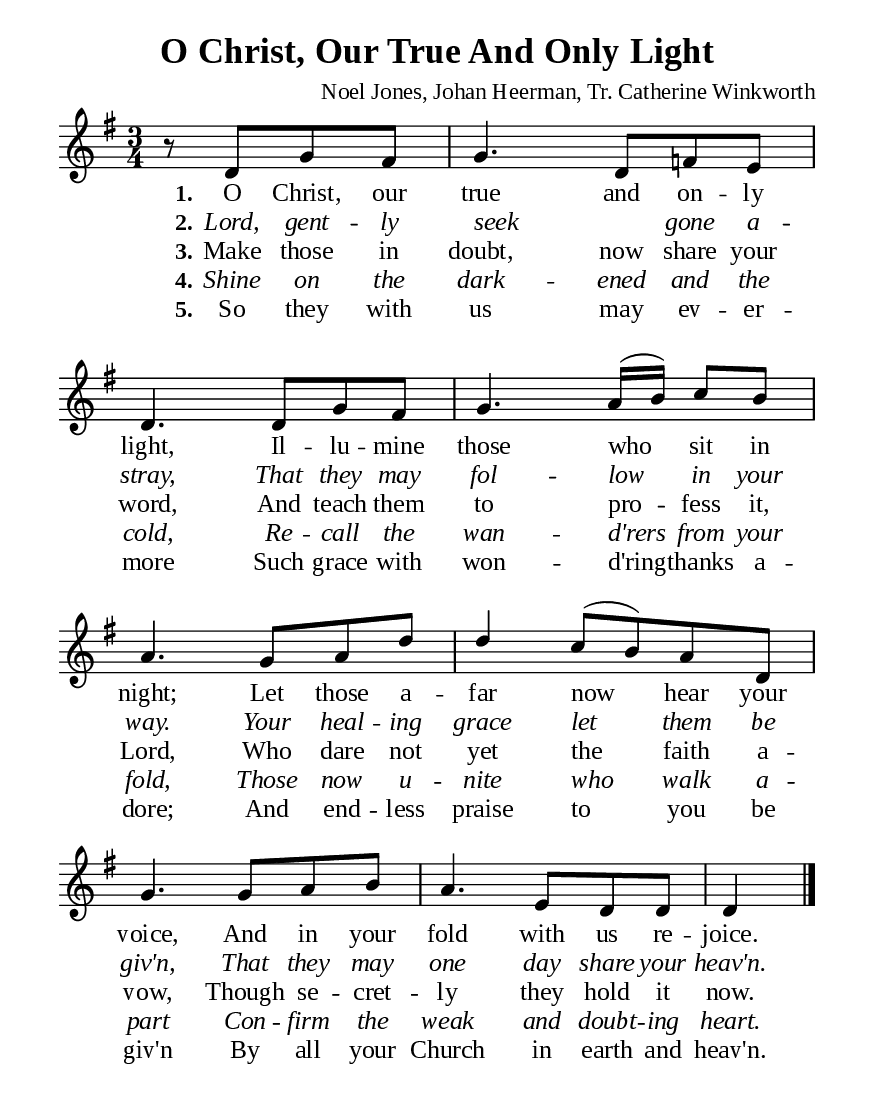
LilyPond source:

\version "2.18.2"

\header {
  title = "O Christ, Our True And Only Light"
  composer = "Noel Jones, Johan Heerman, Tr. Catherine Winkworth"
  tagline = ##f
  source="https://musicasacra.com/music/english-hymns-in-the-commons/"
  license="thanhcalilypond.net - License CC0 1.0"
}

global= {
  \key g \major
  \time 3/4
  \override Score.BarNumber.break-visibility = ##(#f #f #f)
  \override Lyrics.LyricSpace.minimum-distance = #3.0
}

\paper {
  #(set-paper-size "a5")
  top-margin = 10\mm
  bottom-margin = 5\mm
  left-margin = 10\mm
  right-margin = 10\mm
  indent = #0
  #(define fonts
	 (make-pango-font-tree "Liberation Serif"
	 		       "Liberation Serif"
			       "Liberation Serif"
			       (/ 20 20)))
  system-system-spacing = #'((basic-distance . 3) (padding . 3))
}

printItalic = \with {
  \override LyricText.font-shape = #'italic
}

% Verse music
musicVerseSoprano = \relative c' {
                    \partial 2 r8 d g fis |
  %{	01	%} g4. d8 f! e |
  %{	02	%} d4. d8 g fis |
  %{	03	%} g4. a16 (b) c8 b |
  %{	04	%} a4. g8 a d |
  %{	05	%} d4 c8 (b) a d, |
  %{	06	%} g4. g8 a b |
  %{	07	%} a4. e8 d d |
                    d4 \bar "|."
}

% Verse lyrics
verseOne = \lyricmode {
  \set stanza = #"1."
  O Christ, our true and on -- ly light,
  Il -- lu -- mine those who sit in night;
  Let those a -- far now hear your voice,
  And in your fold with us re -- joice.
}

verseTwo = \lyricmode {
  \set stanza = #"2."
  Lord, gent -- ly seek _ gone a -- stray,
  That they may fol -- low in your way.
  Your heal -- ing grace let them be giv'n,
  That they may one day share your heav'n.
}

verseThree = \lyricmode {
  \set stanza = #"3."
  Make those in doubt, now share your word,
  And teach them to pro -- fess it, Lord,
  Who dare not yet the faith a -- vow,
  Though se -- cret -- ly they hold it now.
}

verseFour = \lyricmode {
  \set stanza = #"4."
  Shine on the dark -- ened and the cold,
  Re -- call the wan -- d'rers from your fold,
  Those now u -- nite who walk a -- part
  Con -- firm the weak and doubt -- ing heart.
}

verseFive = \lyricmode {
  \set stanza = #"5."
  So they with us may ev -- er -- more
  Such grace with won -- d'ring -- thanks a -- dore;
  And end -- less praise to you be giv'n
  By all your Church in earth and heav'n.
}

% Layout
\score {
    \new ChoirStaff <<
      \new Staff <<
        \clef "treble"
        \new Voice = "sopranos" { \global \stemUp \slurUp \musicVerseSoprano }
      >>
      \new Lyrics \lyricsto sopranos \verseOne
      \new Lyrics \printItalic \lyricsto sopranos \verseTwo
      \new Lyrics \lyricsto sopranos \verseThree
      \new Lyrics \printItalic \lyricsto sopranos \verseFour
      \new Lyrics \lyricsto sopranos \verseFive
    >>
}
